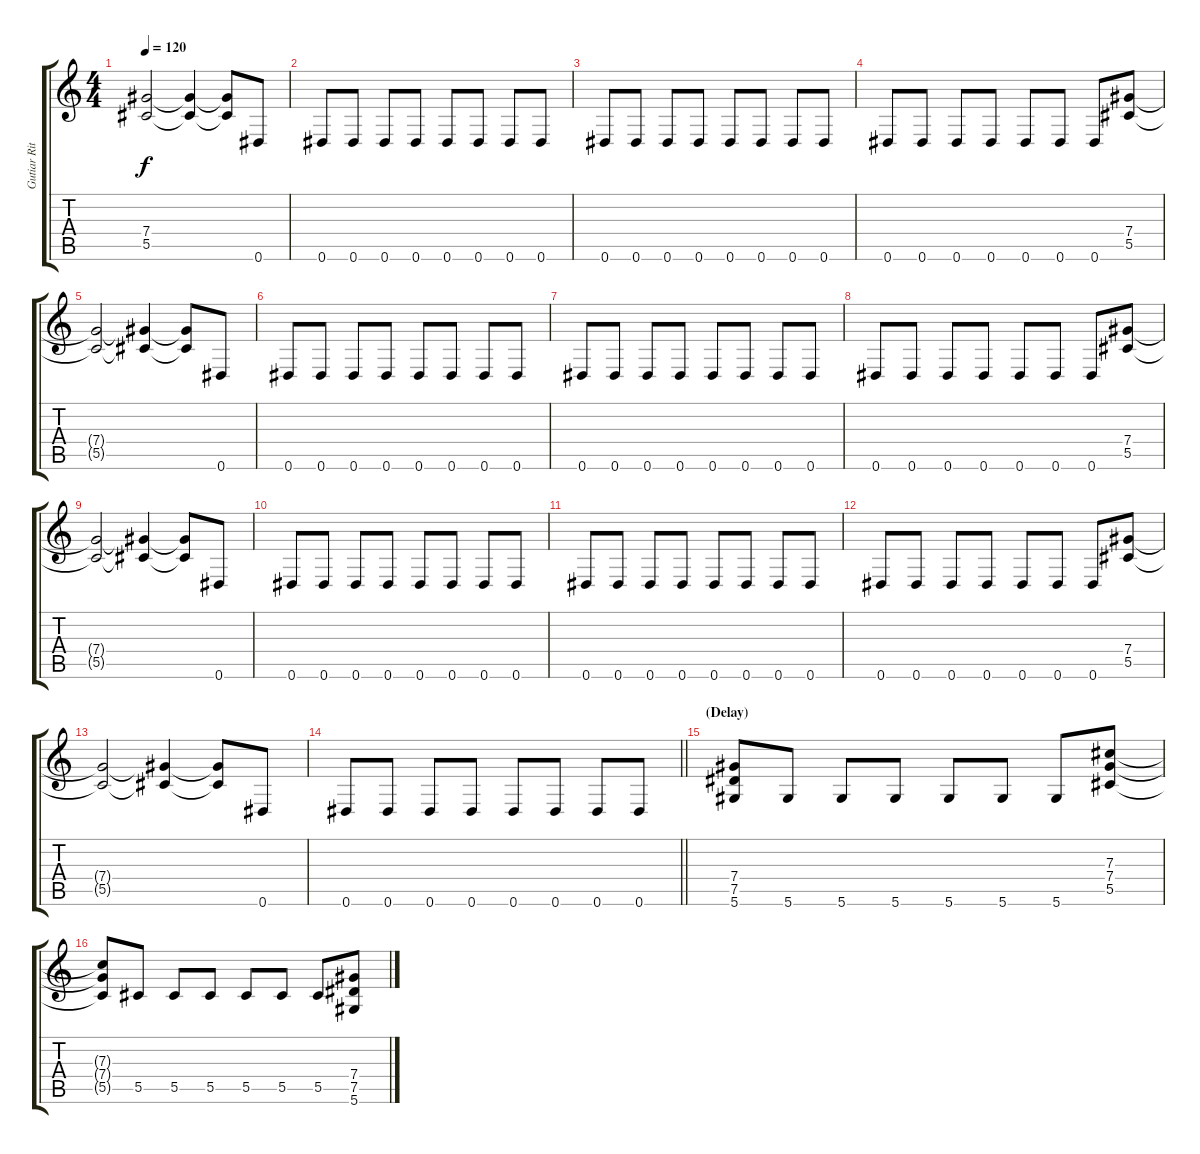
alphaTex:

\track ("Gutiar Rithm 1" "Gutiar Rit") {instrument distortionguitar}
\staff {score tabs}
\tuning (Eb4 Bb3 Gb3 Db3 Ab2 Eb2) {hide}
\ts (4 4)
\tempo 120
\clef g2
\ks c
(7.4{t} 5.5{t}).2{dy f} (7.4{t} 5.5{t}).4 (7.4{t} 5.5{t}).8 0.6.8 |
0.6.8 0.6.8 0.6.8 0.6.8 0.6.8 0.6.8 0.6.8 0.6.8 |
0.6.8 0.6.8 0.6.8 0.6.8 0.6.8 0.6.8 0.6.8 0.6.8 |
0.6.8 0.6.8 0.6.8 0.6.8 0.6.8 0.6.8 0.6.8 (7.4 5.5).8 |
(7.4{t} 5.5{t}).2 (7.4{t} 5.5{t}).4 (7.4{t} 5.5{t}).8 0.6.8 |
0.6.8 0.6.8 0.6.8 0.6.8 0.6.8 0.6.8 0.6.8 0.6.8 |
0.6.8 0.6.8 0.6.8 0.6.8 0.6.8 0.6.8 0.6.8 0.6.8 |
0.6.8 0.6.8 0.6.8 0.6.8 0.6.8 0.6.8 0.6.8 (7.4 5.5).8 |
(7.4{t} 5.5{t}).2 (7.4{t} 5.5{t}).4 (7.4{t} 5.5{t}).8 0.6.8 |
0.6.8 0.6.8 0.6.8 0.6.8 0.6.8 0.6.8 0.6.8 0.6.8 |
0.6.8 0.6.8 0.6.8 0.6.8 0.6.8 0.6.8 0.6.8 0.6.8 |
0.6.8 0.6.8 0.6.8 0.6.8 0.6.8 0.6.8 0.6.8 (7.4 5.5).8 |
(7.4{t} 5.5{t}).2 (7.4{t} 5.5{t}).4 (7.4{t} 5.5{t}).8 0.6.8 |
\barLineRight lightlight
0.6.8 0.6.8 0.6.8 0.6.8 0.6.8 0.6.8 0.6.8 0.6.8 |
\section ("" "(Delay)")
(7.4 7.5 5.6).8 5.6.8 5.6.8 5.6.8 5.6.8 5.6.8 5.6.8 (7.3 7.4 5.5).8 |
(7.3{t} 7.4{t} 5.5{t}).8 5.5.8 5.5.8 5.5.8 5.5.8 5.5.8 5.5.8 (7.4 7.5 5.6).8
